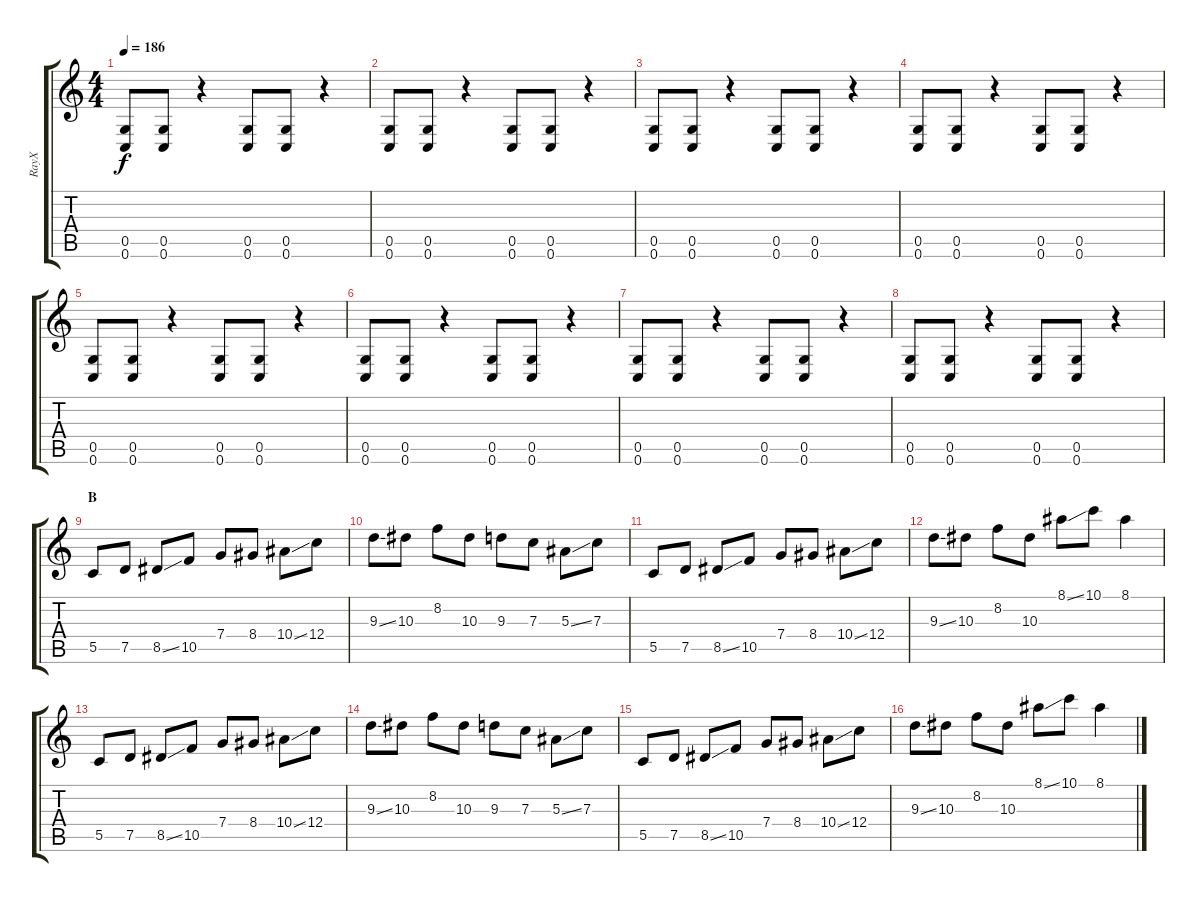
\track ("RayX" "RayX") {instrument distortionguitar}
\staff {score tabs}
\tuning (D4 A3 F3 C3 G2 C2) {hide}
\ts (4 4)
\tempo 186
\clef g2
\ks c
(0.5 0.6).8{dy f} (0.5 0.6).8 r.4 (0.5 0.6).8 (0.5 0.6).8 r.4 |
(0.5 0.6).8 (0.5 0.6).8 r.4 (0.5 0.6).8 (0.5 0.6).8 r.4 |
(0.5 0.6).8 (0.5 0.6).8 r.4 (0.5 0.6).8 (0.5 0.6).8 r.4 |
(0.5 0.6).8 (0.5 0.6).8 r.4 (0.5 0.6).8 (0.5 0.6).8 r.4 |
(0.5 0.6).8 (0.5 0.6).8 r.4 (0.5 0.6).8 (0.5 0.6).8 r.4 |
(0.5 0.6).8 (0.5 0.6).8 r.4 (0.5 0.6).8 (0.5 0.6).8 r.4 |
(0.5 0.6).8 (0.5 0.6).8 r.4 (0.5 0.6).8 (0.5 0.6).8 r.4 |
(0.5 0.6).8 (0.5 0.6).8 r.4 (0.5 0.6).8 (0.5 0.6).8 r.4 |
\section ("" "B")
5.5.8 7.5.8 8.5{ss}.8 10.5.8 7.4.8 8.4.8 10.4{ss}.8 12.4.8 |
9.3{ss}.8 10.3.8 8.2.8 10.3.8 9.3.8 7.3.8 5.3{ss}.8 7.3.8 |
5.5.8 7.5.8 8.5{ss}.8 10.5.8 7.4.8 8.4.8 10.4{ss}.8 12.4.8 |
9.3{ss}.8 10.3.8 8.2.8 10.3.8 8.1{ss}.8 10.1.8 8.1.4 |
5.5.8 7.5.8 8.5{ss}.8 10.5.8 7.4.8 8.4.8 10.4{ss}.8 12.4.8 |
9.3{ss}.8 10.3.8 8.2.8 10.3.8 9.3.8 7.3.8 5.3{ss}.8 7.3.8 |
5.5.8 7.5.8 8.5{ss}.8 10.5.8 7.4.8 8.4.8 10.4{ss}.8 12.4.8 |
9.3{ss}.8 10.3.8 8.2.8 10.3.8 8.1{ss}.8 10.1.8 8.1.4
